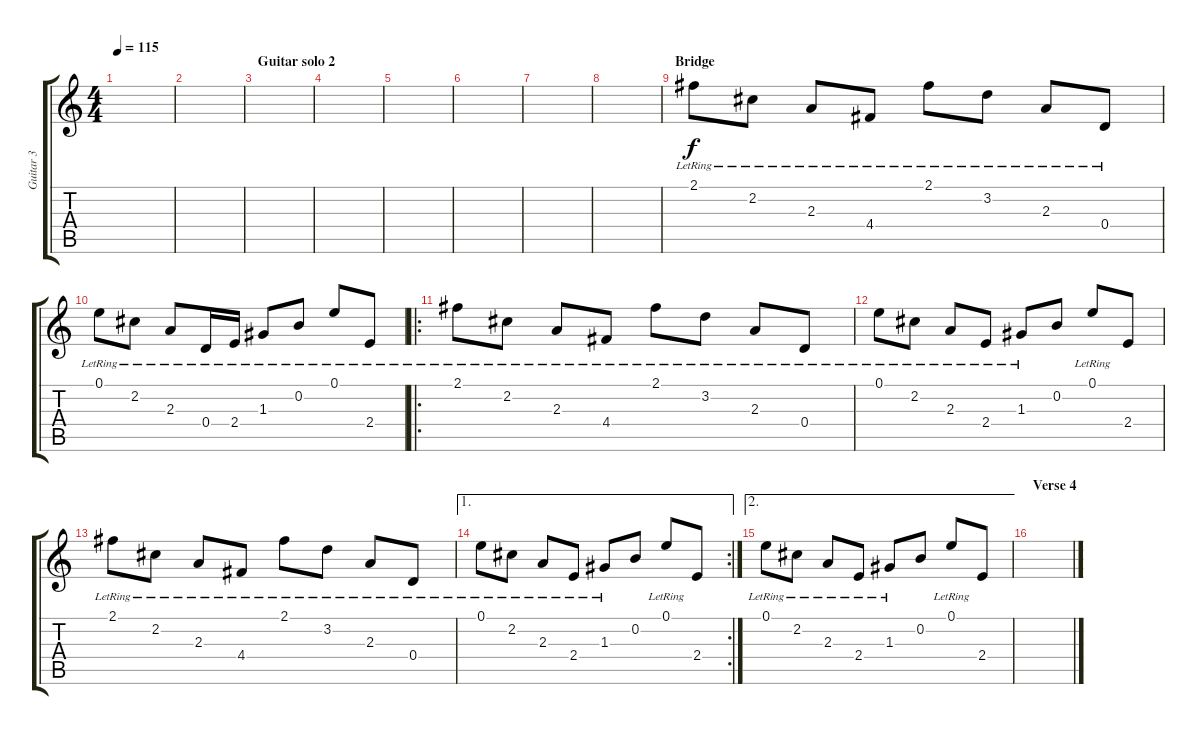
\track ("Guitar 3" "Guitar 3") {instrument electricguitarclean}
\staff {score tabs}
\tuning (E4 B3 G3 D3 A2 E2) {hide}
\ts (4 4)
\tempo 115
\clef g2
\ks c
|
|
\section ("" "Guitar solo 2")
|
|
|
|
|
|
\section ("" "Bridge")
2.1{lr}.8{volume 16} 2.2{lr}.8 2.3{lr}.8 4.4{lr}.8 2.1{lr}.8 3.2{lr}.8 2.3{lr}.8 0.4{lr}.8 |
0.1{lr}.8 2.2{lr}.8 2.3{lr}.8 0.4{lr}.16 2.4{lr}.16 1.3{lr}.8 0.2{lr}.8 0.1{lr}.8 2.4{lr}.8 |
\ro
2.1{lr}.8 2.2{lr}.8 2.3{lr}.8 4.4{lr}.8 2.1{lr}.8 3.2{lr}.8 2.3{lr}.8 0.4{lr}.8 |
0.1{lr}.8 2.2{lr}.8 2.3{lr}.8 2.4{lr}.8 1.3{lr}.8 0.2.8 0.1{lr}.8 2.4.8 |
2.1{lr}.8 2.2{lr}.8 2.3{lr}.8 4.4{lr}.8 2.1{lr}.8 3.2{lr}.8 2.3{lr}.8 0.4{lr}.8 |
\ae 1
\rc 2
0.1{lr}.8 2.2{lr}.8 2.3{lr}.8 2.4{lr}.8 1.3{lr}.8 0.2.8 0.1{lr}.8 2.4.8 |
\ae 2
0.1{lr}.8 2.2{lr}.8 2.3{lr}.8 2.4{lr}.8 1.3{lr}.8 0.2.8 0.1{lr}.8 2.4.8 |
\section ("" "Verse 4")
